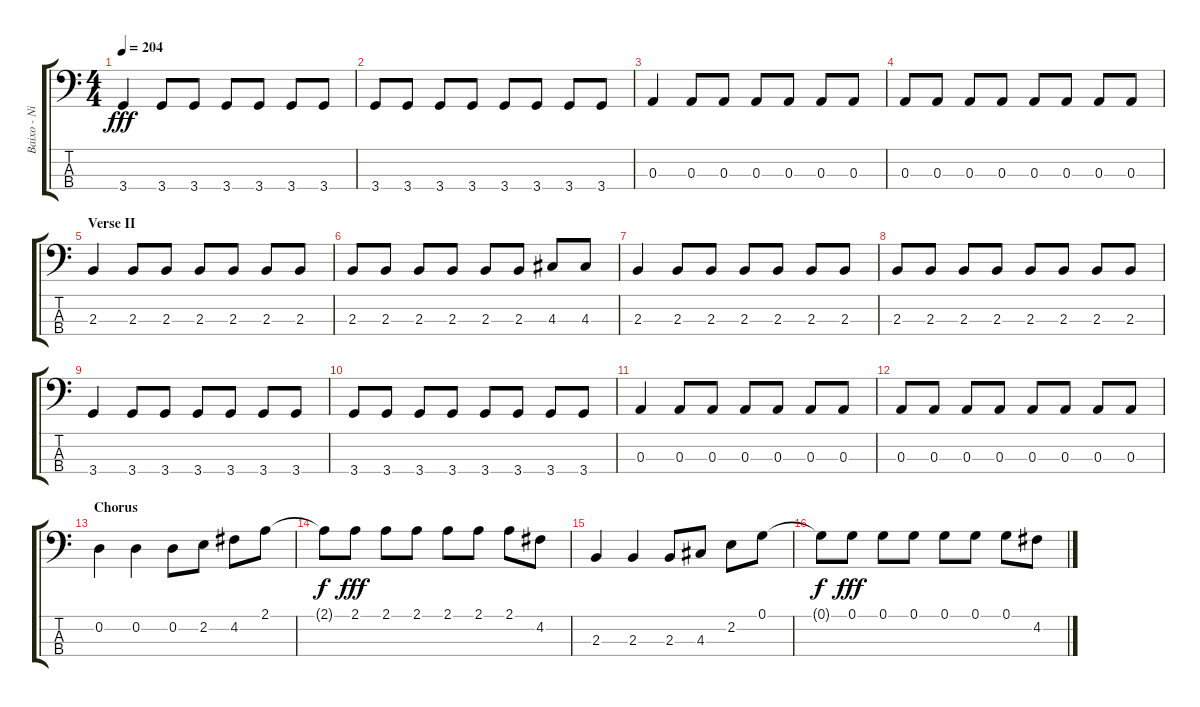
\track ("Baixo - Nikola" "Baixo - Ni") {instrument electricbasspick}
\staff {score tabs}
\tuning (G2 D2 A1 E1) {hide}
\ts (4 4)
\tempo 204
\clef f4
\ks c
3.4.4{dy fff} 3.4.8 3.4.8 3.4.8 3.4.8 3.4.8 3.4.8 |
3.4.8 3.4.8 3.4.8 3.4.8 3.4.8 3.4.8 3.4.8 3.4.8 |
0.3.4 0.3.8 0.3.8 0.3.8 0.3.8 0.3.8 0.3.8 |
0.3.8 0.3.8 0.3.8 0.3.8 0.3.8 0.3.8 0.3.8 0.3.8 |
\section ("" "Verse II")
2.3.4 2.3.8 2.3.8 2.3.8 2.3.8 2.3.8 2.3.8 |
2.3.8 2.3.8 2.3.8 2.3.8 2.3.8 2.3.8 4.3.8 4.3.8 |
2.3.4 2.3.8 2.3.8 2.3.8 2.3.8 2.3.8 2.3.8 |
2.3.8 2.3.8 2.3.8 2.3.8 2.3.8 2.3.8 2.3.8 2.3.8 |
3.4.4 3.4.8 3.4.8 3.4.8 3.4.8 3.4.8 3.4.8 |
3.4.8 3.4.8 3.4.8 3.4.8 3.4.8 3.4.8 3.4.8 3.4.8 |
0.3.4 0.3.8 0.3.8 0.3.8 0.3.8 0.3.8 0.3.8 |
0.3.8 0.3.8 0.3.8 0.3.8 0.3.8 0.3.8 0.3.8 0.3.8 |
\section ("" "Chorus")
0.2.4 0.2.4 0.2.8 2.2.8 4.2.8 2.1.8 |
2.1{t}.8{dy f} 2.1.8{dy fff} 2.1.8 2.1.8 2.1.8 2.1.8 2.1.8 4.2.8 |
2.3.4 2.3.4 2.3.8 4.3.8 2.2.8 0.1.8 |
0.1{t}.8{dy f} 0.1.8{dy fff} 0.1.8 0.1.8 0.1.8 0.1.8 0.1.8 4.2.8
